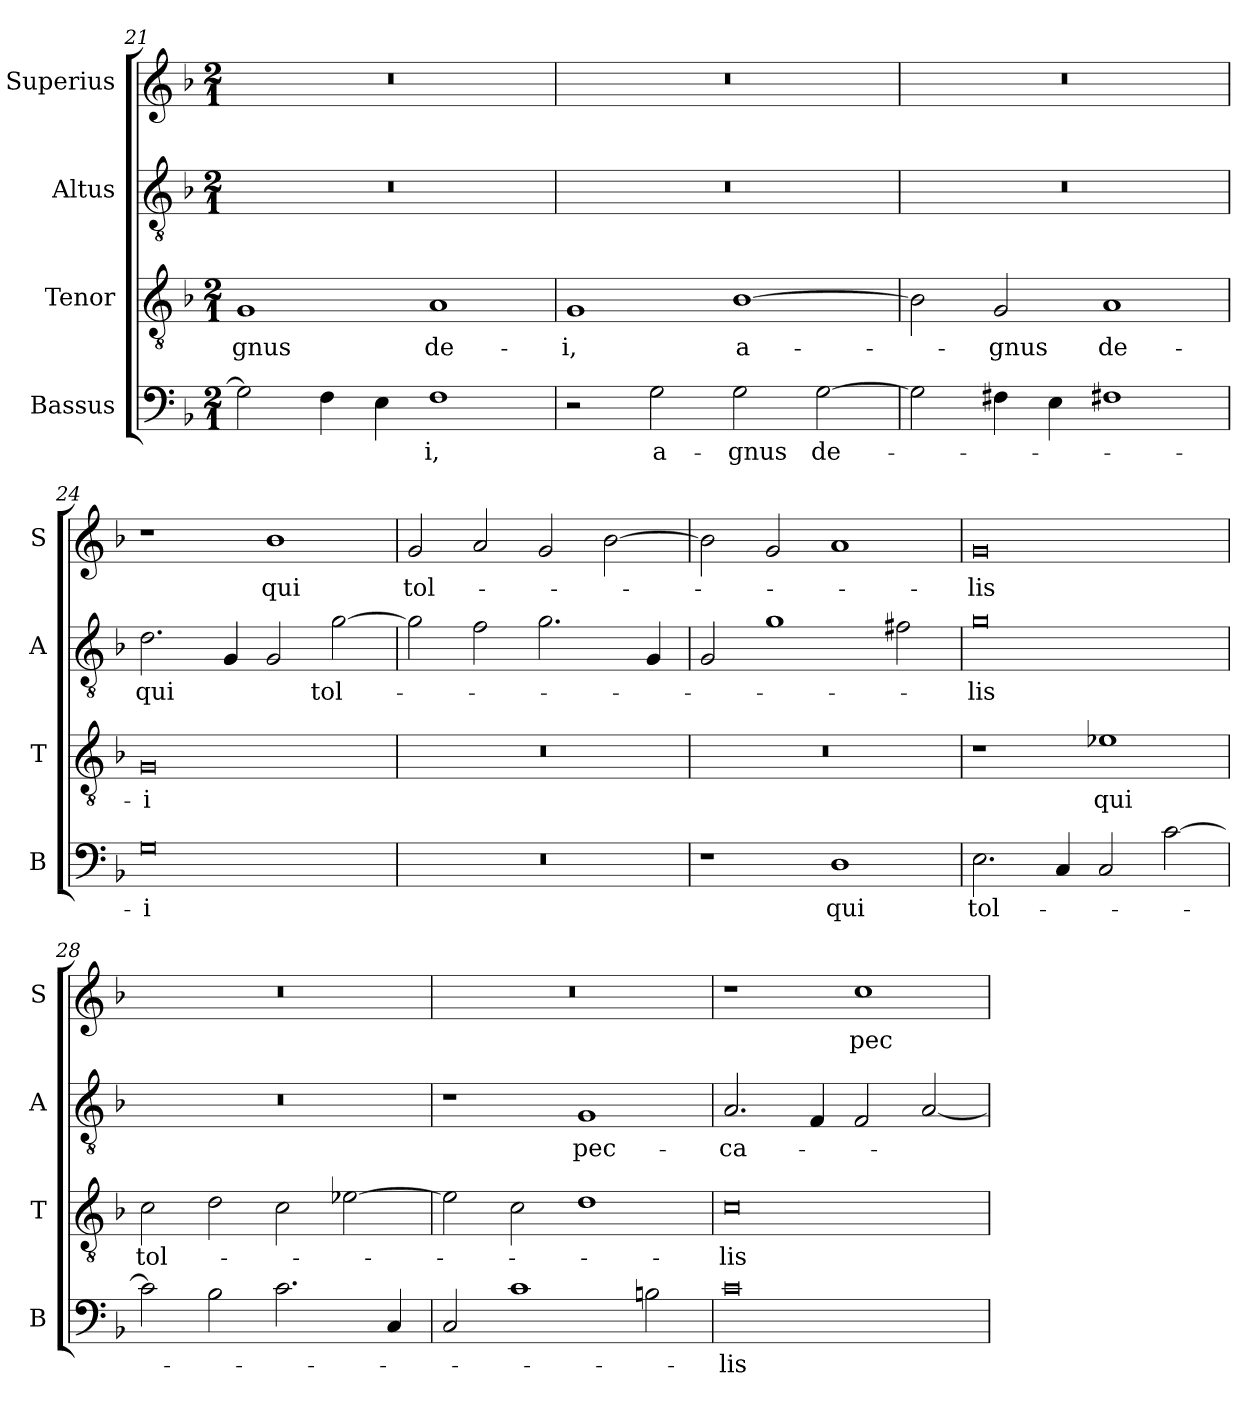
**kern	**text	**kern	**text	**kern	**text	**kern	**text
*part4	*part4	*part3	*part3	*part2	*part2	*part1	*part1
*staff4	*staff4	*staff3	*staff3	*staff2	*staff2	*staff1	*staff1
*I"Bassus	*	*I"Tenor	*	*I"Altus	*	*I"Superius	*
*I'B	*	*I'T	*	*I'A	*	*I'S	*
*clefF4	*	*clefGv2	*	*clefGv2	*	*clefG2	*
*k[b-]	*	*k[b-]	*	*k[b-]	*	*k[b-]	*
*M2/1	*	*M2/1	*	*M2/1	*	*M2/1	*
=21	=21	=21	=21	=21	=21	=21	=21
2G\]	.	1G	-gnus	0r	.	0r	.
4F\	.	.	.	.	.	.	.
4E\	.	.	.	.	.	.	.
1F	-i,	1A	de-	.	.	.	.
=22	=22	=22	=22	=22	=22	=22	=22
2r	.	1G	-i,	0r	.	0r	.
2G\	a-	.	.	.	.	.	.
2G\	-gnus	[1B-	a-	.	.	.	.
[2G\	de-	.	.	.	.	.	.
=23	=23	=23	=23	=23	=23	=23	=23
2G\]	.	2B-\]	.	0r	.	0r	.
4F#X\	.	2G/	-gnus	.	.	.	.
4E\	.	.	.	.	.	.	.
1F#X	.	1A	de-	.	.	.	.
=24	=24	=24	=24	=24	=24	=24	=24
0G	-i	0G	-i	2.d\	qui	1r	.
.	.	.	.	4G/	.	.	.
.	.	.	.	2G/	.	1b-	qui
.	.	.	.	[2g\	tol-	.	.
=25	=25	=25	=25	=25	=25	=25	=25
0r	.	0r	.	2g\]	.	2g/	tol-
.	.	.	.	2f\	.	2a/	.
.	.	.	.	2.g\	.	2g/	.
.	.	.	.	.	.	[2b-\	.
.	.	.	.	4G/	.	.	.
=26	=26	=26	=26	=26	=26	=26	=26
1r	.	0r	.	2G/	.	2b-\]	.
.	.	.	.	1g	.	2g/	.
1D	qui	.	.	.	.	1a	.
.	.	.	.	2f#X\	.	.	.
=27	=27	=27	=27	=27	=27	=27	=27
2.E\	tol-	1r	.	0g	-lis	0g	-lis
4C/	.	.	.	.	.	.	.
2C/	.	1e-X	qui	.	.	.	.
[2c\	.	.	.	.	.	.	.
=28	=28	=28	=28	=28	=28	=28	=28
2c\]	.	2c\	tol-	0r	.	0r	.
2B-\	.	2d\	.	.	.	.	.
2.c\	.	2c\	.	.	.	.	.
.	.	[2e-X\	.	.	.	.	.
4C/	.	.	.	.	.	.	.
=29	=29	=29	=29	=29	=29	=29	=29
2C/	.	2e-\]	.	1r	.	0r	.
1c	.	2c\	.	.	.	.	.
.	.	1d	.	1G	pec-	.	.
2Bn\	.	.	.	.	.	.	.
=30	=30	=30	=30	=30	=30	=30	=30
0c	-lis	0c	-lis	2.A/	-ca-	1r	.
.	.	.	.	4F/	.	.	.
.	.	.	.	2F/	.	1cc	pec-
.	.	.	.	[2A/	.	.	.
=	=	=	=	=	=	=	=
*-	*-	*-	*-	*-	*-	*-	*-
